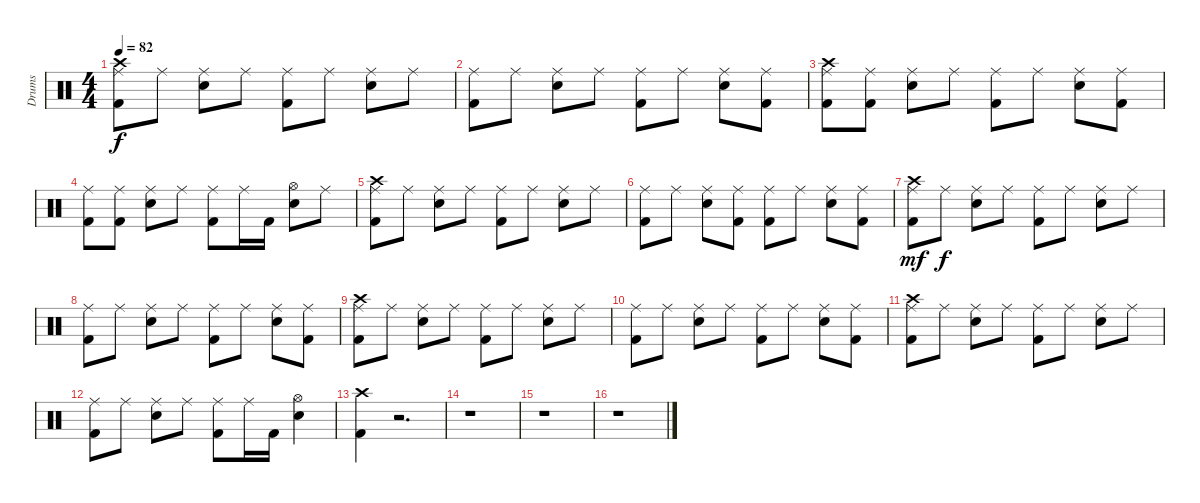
\track ("Drums" "Drums") {instrument percussion}
\staff {score}
\articulation defaults
\ts (4 4)
\tempo 82
\clef neutral
\ks c
("Crash high (hit)" "Ride (middle)" "Kick (hit) 2").8{dy f} "Ride (middle)".8 ("Ride (middle)" "Electric Snare (hit)").8 "Ride (middle)".8 ("Ride (middle)" "Kick (hit) 2").8 "Ride (middle)".8 ("Ride (middle)" "Electric Snare (hit)").8 "Ride (middle)".8 |
("Ride (middle)" "Kick (hit) 2").8 "Ride (middle)".8 ("Ride (middle)" "Electric Snare (hit)").8 "Ride (middle)".8 ("Ride (middle)" "Kick (hit) 2").8 "Ride (middle)".8 ("Ride (middle)" "Electric Snare (hit)").8 ("Ride (middle)" "Kick (hit) 2").8 |
("Crash high (hit)" "Ride (middle)" "Kick (hit) 2").8 ("Ride (middle)" "Kick (hit) 2").8 ("Ride (middle)" "Electric Snare (hit)").8 "Ride (middle)".8 ("Ride (middle)" "Kick (hit) 2").8 "Ride (middle)".8 ("Ride (middle)" "Electric Snare (hit)").8 ("Ride (middle)" "Kick (hit) 2").8 |
("Ride (middle)" "Kick (hit) 2").8 ("Ride (middle)" "Kick (hit) 2").8 ("Ride (middle)" "Electric Snare (hit)").8 "Ride (middle)".8 ("Ride (middle)" "Kick (hit) 2").8 "Ride (middle)".16 "Kick (hit) 2".16 ("Hi-Hat (open)" "Electric Snare (hit)").8 "Ride (middle)".8 |
("Crash high (hit)" "Ride (middle)" "Kick (hit) 2").8 "Ride (middle)".8 ("Ride (middle)" "Electric Snare (hit)").8 "Ride (middle)".8 ("Ride (middle)" "Kick (hit) 2").8 "Ride (middle)".8 ("Ride (middle)" "Electric Snare (hit)").8 "Ride (middle)".8 |
("Ride (middle)" "Kick (hit) 2").8 "Ride (middle)".8 ("Ride (middle)" "Electric Snare (hit)").8 ("Ride (middle)" "Kick (hit) 2").8 ("Ride (middle)" "Kick (hit) 2").8 "Ride (middle)".8 ("Ride (middle)" "Electric Snare (hit)").8 ("Ride (middle)" "Kick (hit) 2").8 |
("Crash high (hit)" "Ride (middle)" "Kick (hit) 2").8{dy mf} "Ride (middle)".8{dy f} ("Ride (middle)" "Electric Snare (hit)").8 "Ride (middle)".8 ("Ride (middle)" "Kick (hit) 2").8 "Ride (middle)".8 ("Ride (middle)" "Electric Snare (hit)").8 "Ride (middle)".8 |
("Ride (middle)" "Kick (hit) 2").8 "Ride (middle)".8 ("Ride (middle)" "Electric Snare (hit)").8 "Ride (middle)".8 ("Ride (middle)" "Kick (hit) 2").8 "Ride (middle)".8 ("Ride (middle)" "Electric Snare (hit)").8 ("Ride (middle)" "Kick (hit) 2").8 |
("Crash high (hit)" "Ride (middle)" "Kick (hit) 2").8 "Ride (middle)".8 ("Ride (middle)" "Electric Snare (hit)").8 "Ride (middle)".8 ("Ride (middle)" "Kick (hit) 2").8 "Ride (middle)".8 ("Ride (middle)" "Electric Snare (hit)").8 "Ride (middle)".8 |
("Ride (middle)" "Kick (hit) 2").8 "Ride (middle)".8 ("Ride (middle)" "Electric Snare (hit)").8 "Ride (middle)".8 ("Ride (middle)" "Kick (hit) 2").8 "Ride (middle)".8 ("Ride (middle)" "Electric Snare (hit)").8 ("Ride (middle)" "Kick (hit) 2").8 |
("Crash high (hit)" "Ride (middle)" "Kick (hit) 2").8 "Ride (middle)".8 ("Ride (middle)" "Electric Snare (hit)").8 "Ride (middle)".8 ("Ride (middle)" "Kick (hit) 2").8 "Ride (middle)".8 ("Ride (middle)" "Electric Snare (hit)").8 "Ride (middle)".8 |
("Ride (middle)" "Kick (hit) 2").8 "Ride (middle)".8 ("Ride (middle)" "Electric Snare (hit)").8 "Ride (middle)".8 ("Ride (middle)" "Kick (hit) 2").8 "Ride (middle)".16 "Kick (hit) 2".16 ("Hi-Hat (open)" "Electric Snare (hit)").4 |
("Crash high (hit)" "Kick (hit) 2").4 r.2{d} |
r.1 |
r.1 |
r.1
